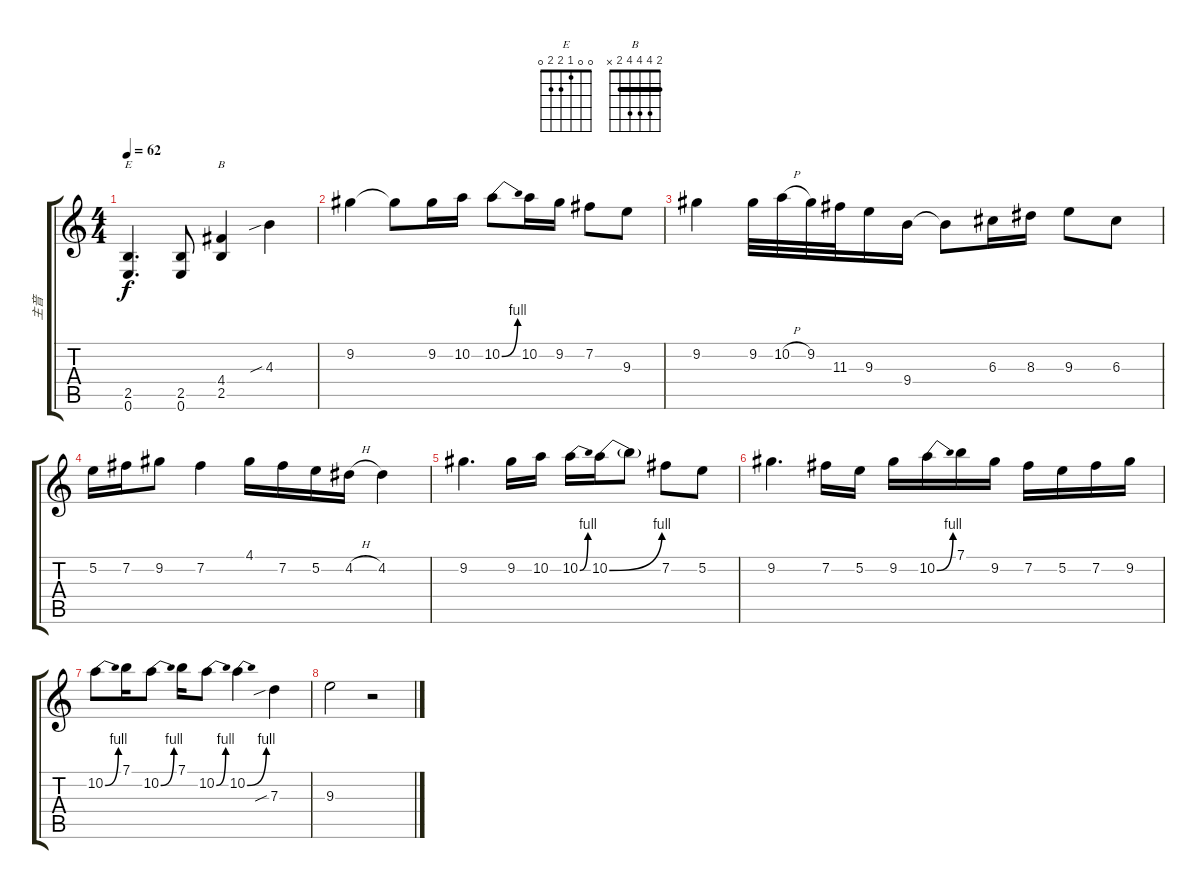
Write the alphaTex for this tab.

\track ("主音" "主音") {instrument distortionguitar}
\staff {score tabs}
\tuning (E4 B3 G3 D3 A2 E2) {hide}
\chord ("E" 0 0 1 2 2 0)
\chord ("B" 2 4 4 4 2 x) {barre 2}
\ts (4 4)
\tempo 62
\clef g2
\ks c
(2.5 0.6).4{d ch "E" dy f} (2.5 0.6).8 (4.4 2.5).4{ch "B"} 4.3{sib}.4 |
9.2.4 9.2{t}.8 9.2.16 10.2.16 10.2{be (bend 0 0 60 4)}.8 10.2.16 9.2.16 7.2.8 9.3.8 |
9.2.4 9.2.32 10.2{h}.32 9.2.32 11.3.32 9.3.16 9.4.16 9.4{t}.8 6.3.16 8.3.16 9.3.8 6.3.8 |
5.2.16 7.2.16 9.2.8 7.2.4 4.1.16 7.2.16 5.2.16 4.2{h}.16 4.2.4 |
9.2.4{d} 9.2.16 10.2.16 10.2{be (bend 0 0 60 4)}.16 10.2{be (bend 0 0 60 4)}.16 10.2{t}.8 7.2.8 5.2.8 |
9.2.4{d} 7.2.16 5.2.16 9.2.16 10.2{be (bend 0 0 60 4)}.16 7.1.16 9.2.16 7.2.16{txt ""} 5.2.16 7.2.16 9.2.16 |
10.2{be (bend 0 0 60 4)}.8 7.1.16 10.2{be (bend 0 0 60 4)}.8 7.1.16 10.2{be (bend 0 0 60 4)}.8 10.2{be (bend 0 0 60 4)}.4 7.3{sib}.4 |
9.3.2 r.2
